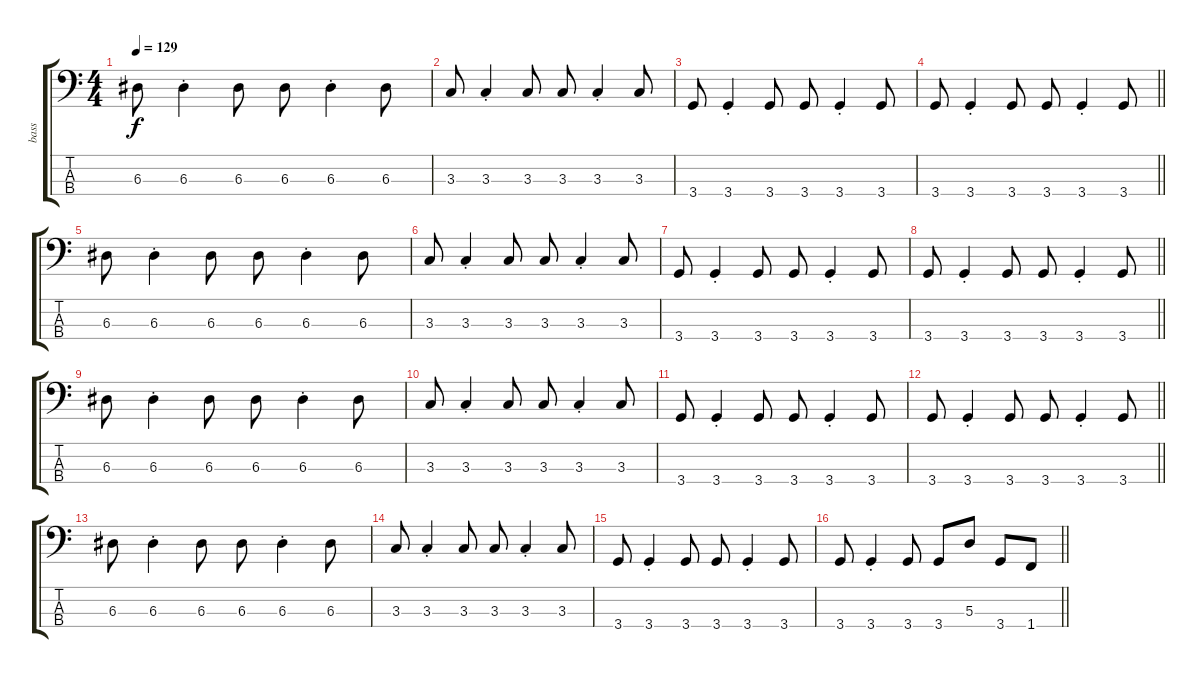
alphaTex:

\track ("bass" "bass") {instrument electricbasspick}
\staff {score tabs}
\tuning (G2 D2 A1 E1) {hide}
\ts (4 4)
\tempo 129
\clef f4
\ks c
6.3.8{dy f} 6.3{st}.4 6.3.8 6.3.8 6.3{st}.4 6.3.8 |
3.3.8 3.3{st}.4 3.3.8 3.3.8 3.3{st}.4 3.3.8 |
3.4.8 3.4{st}.4 3.4.8 3.4.8 3.4{st}.4 3.4.8 |
\barLineRight lightlight
3.4.8 3.4{st}.4 3.4.8 3.4.8 3.4{st}.4 3.4.8 |
6.3.8 6.3{st}.4 6.3.8 6.3.8 6.3{st}.4 6.3.8 |
3.3.8 3.3{st}.4 3.3.8 3.3.8 3.3{st}.4 3.3.8 |
3.4.8 3.4{st}.4 3.4.8 3.4.8 3.4{st}.4 3.4.8 |
\barLineRight lightlight
3.4.8 3.4{st}.4 3.4.8 3.4.8 3.4{st}.4 3.4.8 |
6.3.8 6.3{st}.4 6.3.8 6.3.8 6.3{st}.4 6.3.8 |
3.3.8 3.3{st}.4 3.3.8 3.3.8 3.3{st}.4 3.3.8 |
3.4.8 3.4{st}.4 3.4.8 3.4.8 3.4{st}.4 3.4.8 |
\barLineRight lightlight
3.4.8 3.4{st}.4 3.4.8 3.4.8 3.4{st}.4 3.4.8 |
6.3.8 6.3{st}.4 6.3.8 6.3.8 6.3{st}.4 6.3.8 |
3.3.8 3.3{st}.4 3.3.8 3.3.8 3.3{st}.4 3.3.8 |
3.4.8 3.4{st}.4 3.4.8 3.4.8 3.4{st}.4 3.4.8 |
\barLineRight lightlight
3.4.8 3.4{st}.4 3.4.8 3.4.8 5.3.8 3.4.8 1.4.8
